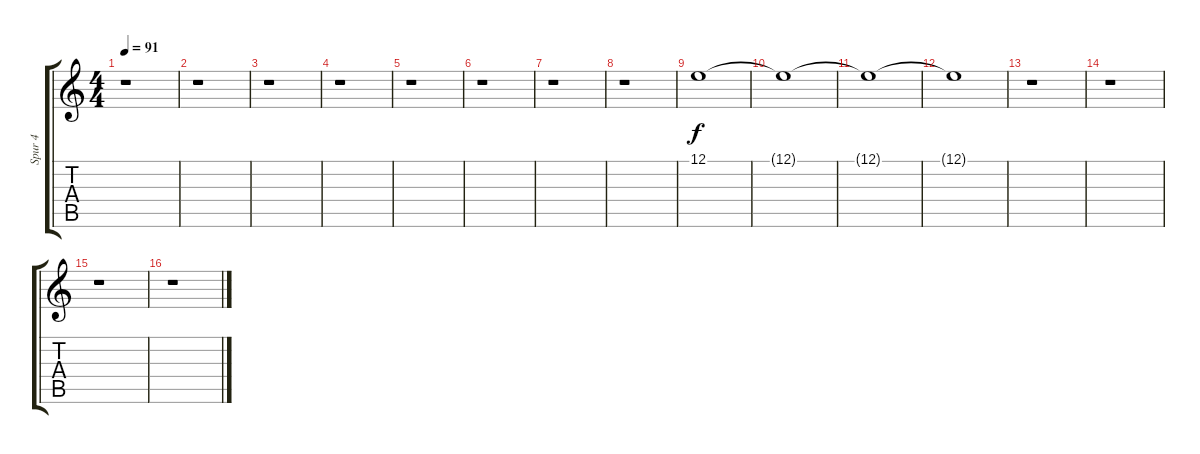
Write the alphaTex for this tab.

\track ("Spur 4" "Spur 4") {instrument synthstrings1}
\staff {score tabs}
\tuning (E4 B3 G3 D3 A2 E2) {hide}
\ts (4 4)
\tempo 91
\clef g2
\ks c
r.1{dy f} |
r.1 |
r.1 |
r.1 |
r.1 |
r.1 |
r.1 |
r.1 |
12.1.1 |
12.1{t}.1 |
12.1{t}.1 |
12.1{t}.1 |
r.1 |
r.1 |
r.1 |
r.1
